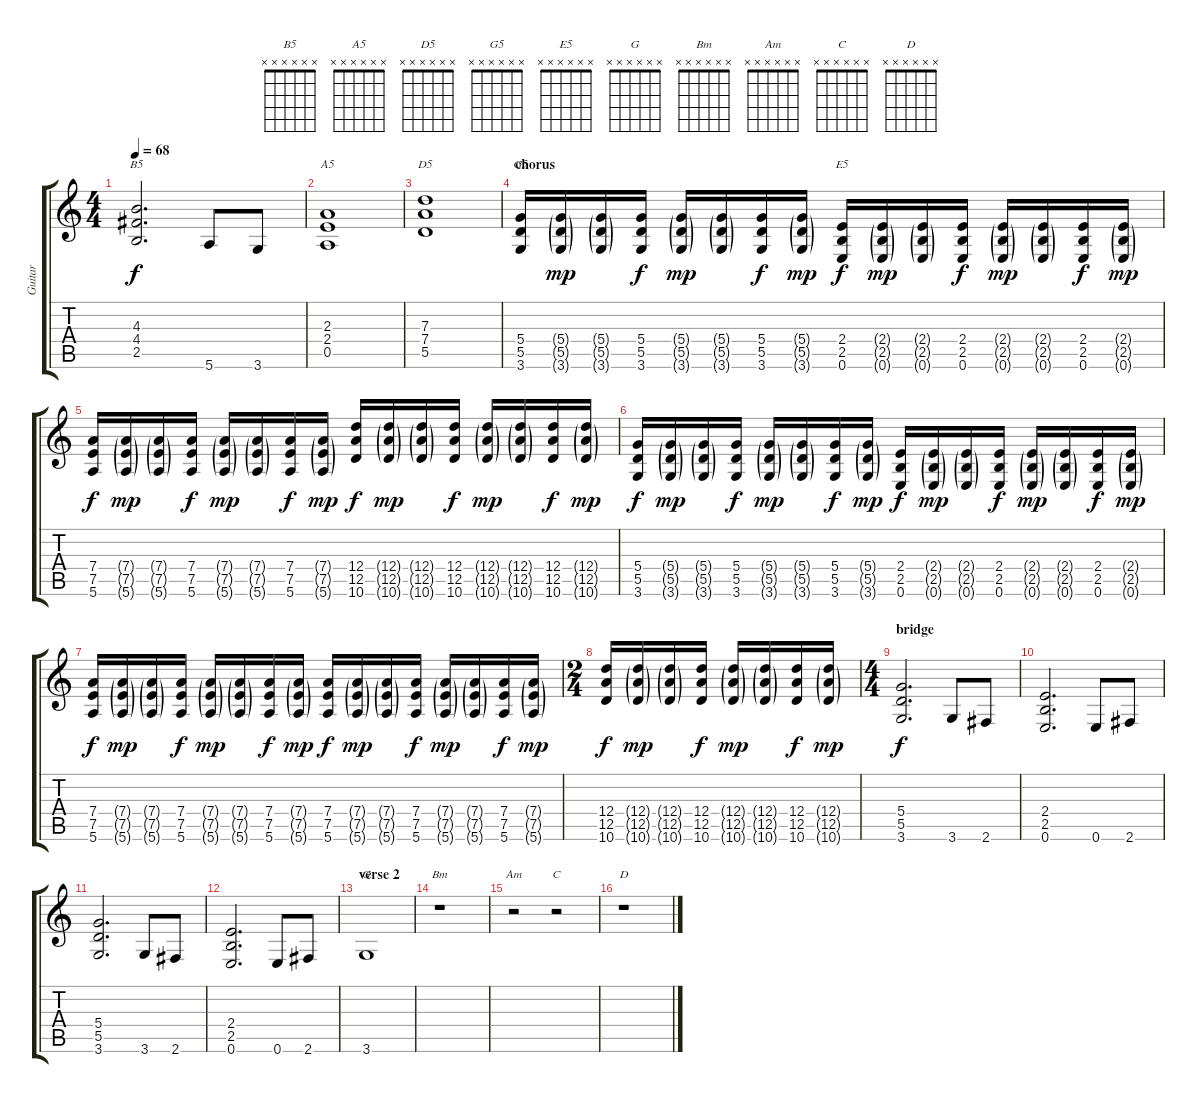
\track ("Guitar" "Guitar") {instrument overdrivenguitar}
\staff {score tabs}
\tuning (E4 B3 G3 D3 A2 E2) {hide}
\chord ("B5" x x x x x x)
\chord ("A5" x x x x x x)
\chord ("D5" x x x x x x)
\chord ("G5" x x x x x x)
\chord ("E5" x x x x x x)
\chord ("G" x x x x x x)
\chord ("Bm" x x x x x x)
\chord ("Am" x x x x x x)
\chord ("C" x x x x x x)
\chord ("D" x x x x x x)
\ts (4 4)
\tempo 68
\clef g2
\ks c
(4.3 4.4 2.5).2{d ch "B5" dy f} 5.6.8 3.6.8 |
(2.3 2.4 0.5).1{ch "A5"} |
(7.3 7.4 5.5).1{ch "D5"} |
\section ("" "chorus")
(5.4 5.5 3.6).16{ch "G5" volume 13} (5.4{g} 5.5{g} 3.6{g}).16{dy mp} (5.4{g} 5.5{g} 3.6{g}).16 (5.4 5.5 3.6).16{dy f} (5.4{g} 5.5{g} 3.6{g}).16{dy mp} (5.4{g} 5.5{g} 3.6{g}).16 (5.4 5.5 3.6).16{dy f} (5.4{g} 5.5{g} 3.6{g}).16{dy mp} (2.4 2.5 0.6).16{ch "E5" dy f} (2.4{g} 2.5{g} 0.6{g}).16{dy mp} (2.4{g} 2.5{g} 0.6{g}).16 (2.4 2.5 0.6).16{dy f} (2.4{g} 2.5{g} 0.6{g}).16{dy mp} (2.4{g} 2.5{g} 0.6{g}).16 (2.4 2.5 0.6).16{dy f} (2.4{g} 2.5{g} 0.6{g}).16{dy mp} |
(7.4 7.5 5.6).16{dy f} (7.4{g} 7.5{g} 5.6{g}).16{dy mp} (7.4{g} 7.5{g} 5.6{g}).16 (7.4 7.5 5.6).16{dy f} (7.4{g} 7.5{g} 5.6{g}).16{dy mp} (7.4{g} 7.5{g} 5.6{g}).16 (7.4 7.5 5.6).16{dy f} (7.4{g} 7.5{g} 5.6{g}).16{dy mp} (12.4 12.5 10.6).16{dy f} (12.4{g} 12.5{g} 10.6{g}).16{dy mp} (12.4{g} 12.5{g} 10.6{g}).16 (12.4 12.5 10.6).16{dy f} (12.4{g} 12.5{g} 10.6{g}).16{dy mp} (12.4{g} 12.5{g} 10.6{g}).16 (12.4 12.5 10.6).16{dy f} (12.4{g} 12.5{g} 10.6{g}).16{dy mp} |
(5.4 5.5 3.6).16{dy f} (5.4{g} 5.5{g} 3.6{g}).16{dy mp} (5.4{g} 5.5{g} 3.6{g}).16 (5.4 5.5 3.6).16{dy f} (5.4{g} 5.5{g} 3.6{g}).16{dy mp} (5.4{g} 5.5{g} 3.6{g}).16 (5.4 5.5 3.6).16{dy f} (5.4{g} 5.5{g} 3.6{g}).16{dy mp} (2.4 2.5 0.6).16{dy f} (2.4{g} 2.5{g} 0.6{g}).16{dy mp} (2.4{g} 2.5{g} 0.6{g}).16 (2.4 2.5 0.6).16{dy f} (2.4{g} 2.5{g} 0.6{g}).16{dy mp} (2.4{g} 2.5{g} 0.6{g}).16 (2.4 2.5 0.6).16{dy f} (2.4{g} 2.5{g} 0.6{g}).16{dy mp} |
(7.4 7.5 5.6).16{dy f} (7.4{g} 7.5{g} 5.6{g}).16{dy mp} (7.4{g} 7.5{g} 5.6{g}).16 (7.4 7.5 5.6).16{dy f} (7.4{g} 7.5{g} 5.6{g}).16{dy mp} (7.4{g} 7.5{g} 5.6{g}).16 (7.4 7.5 5.6).16{dy f} (7.4{g} 7.5{g} 5.6{g}).16{dy mp} (7.4 7.5 5.6).16{dy f} (7.4{g} 7.5{g} 5.6{g}).16{dy mp} (7.4{g} 7.5{g} 5.6{g}).16 (7.4 7.5 5.6).16{dy f} (7.4{g} 7.5{g} 5.6{g}).16{dy mp} (7.4{g} 7.5{g} 5.6{g}).16 (7.4 7.5 5.6).16{dy f} (7.4{g} 7.5{g} 5.6{g}).16{dy mp} |
\ts (2 4)
(12.4 12.5 10.6).16{dy f} (12.4{g} 12.5{g} 10.6{g}).16{dy mp} (12.4{g} 12.5{g} 10.6{g}).16 (12.4 12.5 10.6).16{dy f} (12.4{g} 12.5{g} 10.6{g}).16{dy mp} (12.4{g} 12.5{g} 10.6{g}).16 (12.4 12.5 10.6).16{dy f} (12.4{g} 12.5{g} 10.6{g}).16{dy mp} |
\ts (4 4)
\section ("" "bridge")
(5.4 5.5 3.6).2{d dy f} 3.6.8 2.6.8 |
(2.4 2.5 0.6).2{d} 0.6.8 2.6.8 |
(5.4 5.5 3.6).2{d} 3.6.8 2.6.8 |
(2.4 2.5 0.6).2{d} 0.6.8 2.6.8 |
\section ("" "verse 2")
3.6.1{ch "G"} |
r.1{ch "Bm"} |
r.2{ch "Am"} r.2{ch "C"} |
r.1{ch "D"}
